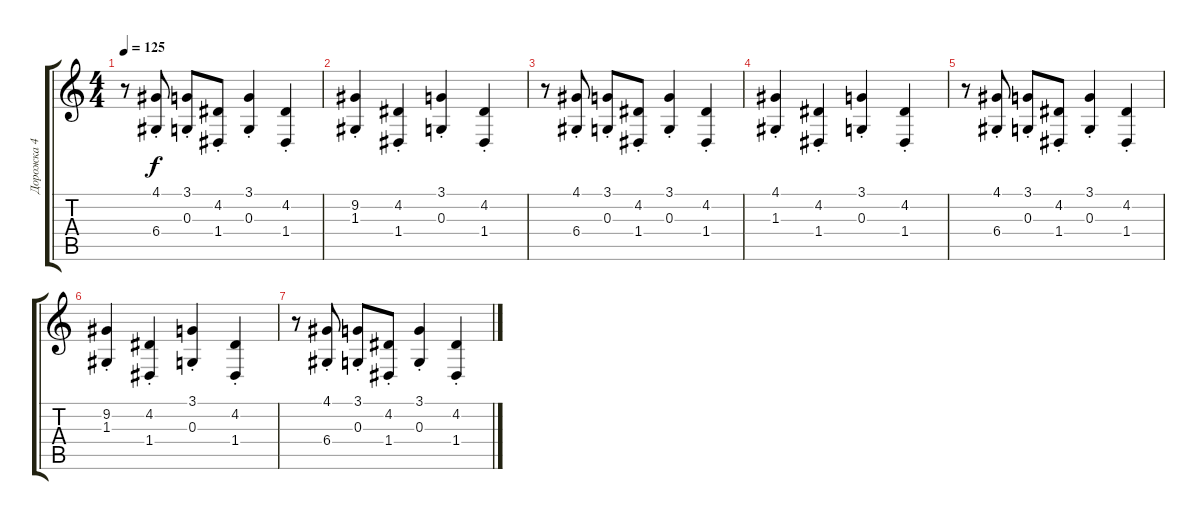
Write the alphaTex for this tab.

\track ("Дорожка 4" "Дорожка 4") {instrument blownbottle}
\staff {score tabs}
\tuning (E4 B3 G3 D3 A2 E2) {hide}
\ts (4 4)
\tempo 125
\clef g2
\ks c
r.8{dy f} (4.1{st} 6.4{st}).8 (3.1{st} 0.3{st}).8 (4.2{st} 1.4).8 (3.1{st} 0.3{st}).4 (4.2{st} 1.4{st}).4 |
(9.2{st} 1.3{st}).4 (4.2{st} 1.4{st}).4 (3.1{st} 0.3{st}).4 (4.2{st} 1.4{st}).4 |
r.8 (4.1{st} 6.4{st}).8 (3.1{st} 0.3{st}).8 (4.2{st} 1.4).8 (3.1{st} 0.3{st}).4 (4.2{st} 1.4{st}).4 |
(4.1{st} 1.3{st}).4 (4.2{st} 1.4{st}).4 (3.1{st} 0.3{st}).4 (4.2{st} 1.4{st}).4 |
r.8 (4.1{st} 6.4{st}).8 (3.1{st} 0.3{st}).8 (4.2{st} 1.4).8 (3.1{st} 0.3{st}).4 (4.2{st} 1.4{st}).4 |
(9.2{st} 1.3{st}).4 (4.2{st} 1.4{st}).4 (3.1{st} 0.3{st}).4 (4.2{st} 1.4{st}).4 |
r.8 (4.1{st} 6.4{st}).8 (3.1{st} 0.3{st}).8 (4.2{st} 1.4).8 (3.1{st} 0.3{st}).4 (4.2{st} 1.4{st}).4
